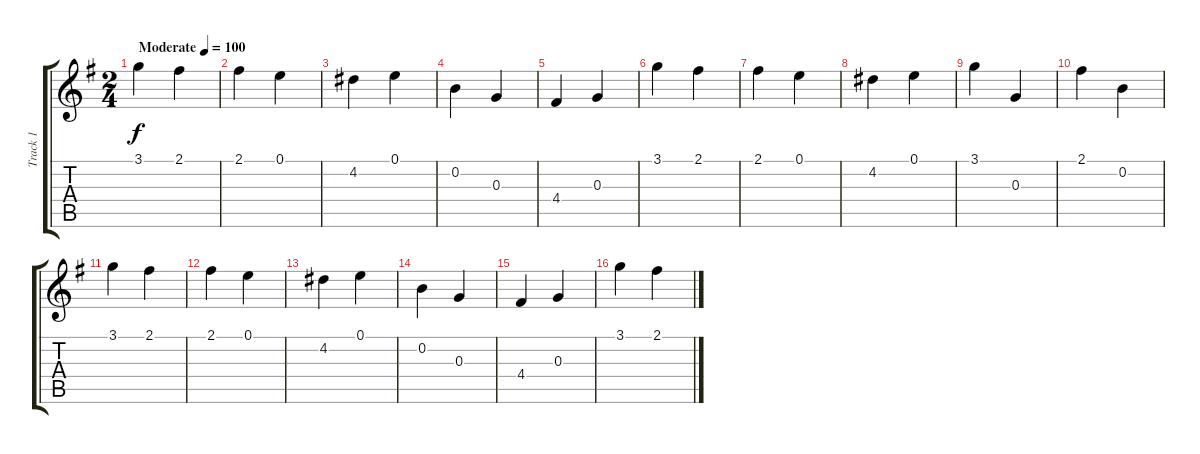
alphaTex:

\track ("Track 1" "Track 1") {instrument acousticguitarnylon}
\staff {score tabs}
\tuning (E4 B3 G3 D3 A2 E2) {hide}
\ts (2 4)
\tempo (100 "Moderate")
\clef g2
\ks g
3.1.4{dy f instrument acousticguitarnylon} 2.1.4 |
2.1.4 0.1.4 |
4.2.4 0.1.4 |
0.2.4 0.3.4 |
4.4.4 0.3.4 |
3.1.4 2.1.4 |
2.1.4 0.1.4 |
4.2.4 0.1.4 |
3.1.4 0.3.4 |
2.1.4 0.2.4 |
3.1.4 2.1.4 |
2.1.4 0.1.4 |
4.2.4 0.1.4 |
0.2.4 0.3.4 |
4.4.4 0.3.4 |
3.1.4 2.1.4
